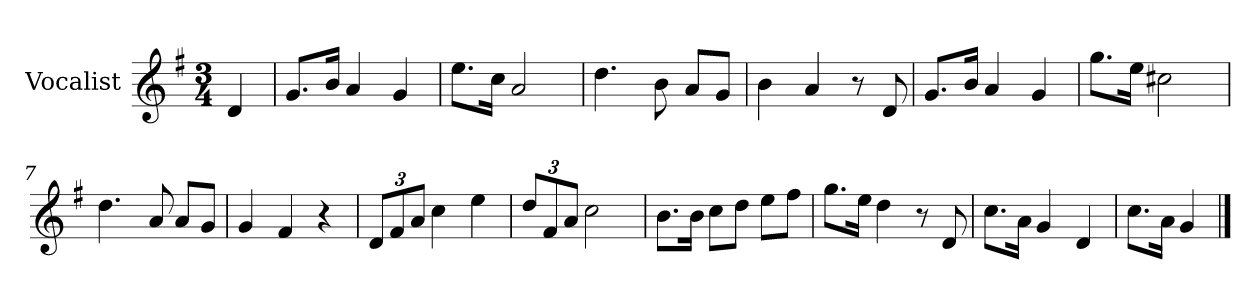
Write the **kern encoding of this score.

**kern
*part1
*staff1
*I"Vocalist
*k[f#]
*G:
*M3/4
=
4d
=1
8.gL
16bJk
4a
4g
=2
8.eeL
16ccJk
2a
=3
4.dd
8b
8aL
8gJ
=4
4b
4a
8r
8d
=5
8.gL
16bJk
4a
4g
=6
8.ggL
16eeJk
2cc#X
=7
4.dd
8a
8aL
8gJ
=8
4g
4f#
4r
=9
12dL
12f#
12aJ
4cc
4ee
=10
12ddL
12f#
12aJ
2cc
=11
8.bL
16bJk
8ccL
8ddJ
8eeL
8ff#J
=12
8.ggL
16eeJk
4dd
8r
8d
=13
8.ccL
16aJk
4g
4d
=14
8.ccL
16aJk
4g
==
*-
